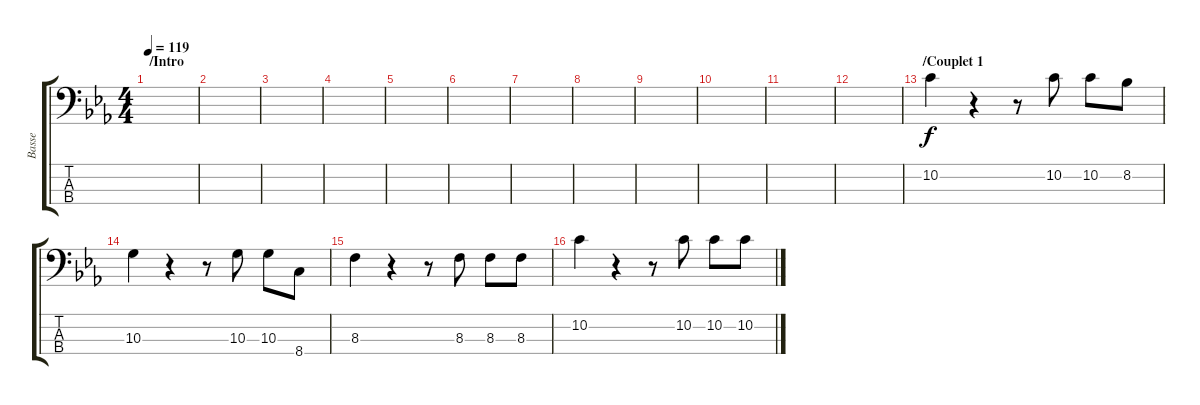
\track ("Basse" "Basse") {instrument fretlessbass}
\staff {score tabs}
\tuning (G2 D2 A1 E1) {hide}
\ts (4 4)
\section ("" "/Intro")
\tempo 119
\clef f4
\ks cminor
|
|
|
|
|
|
|
|
|
|
|
|
\section ("" "/Couplet 1")
10.2.4 r.4 r.8 10.2.8 10.2.8 8.2.8 |
10.3.4 r.4 r.8 10.3.8 10.3.8 8.4.8 |
8.3.4 r.4 r.8 8.3.8 8.3.8 8.3.8 |
10.2.4 r.4 r.8 10.2.8 10.2.8 10.2.8
